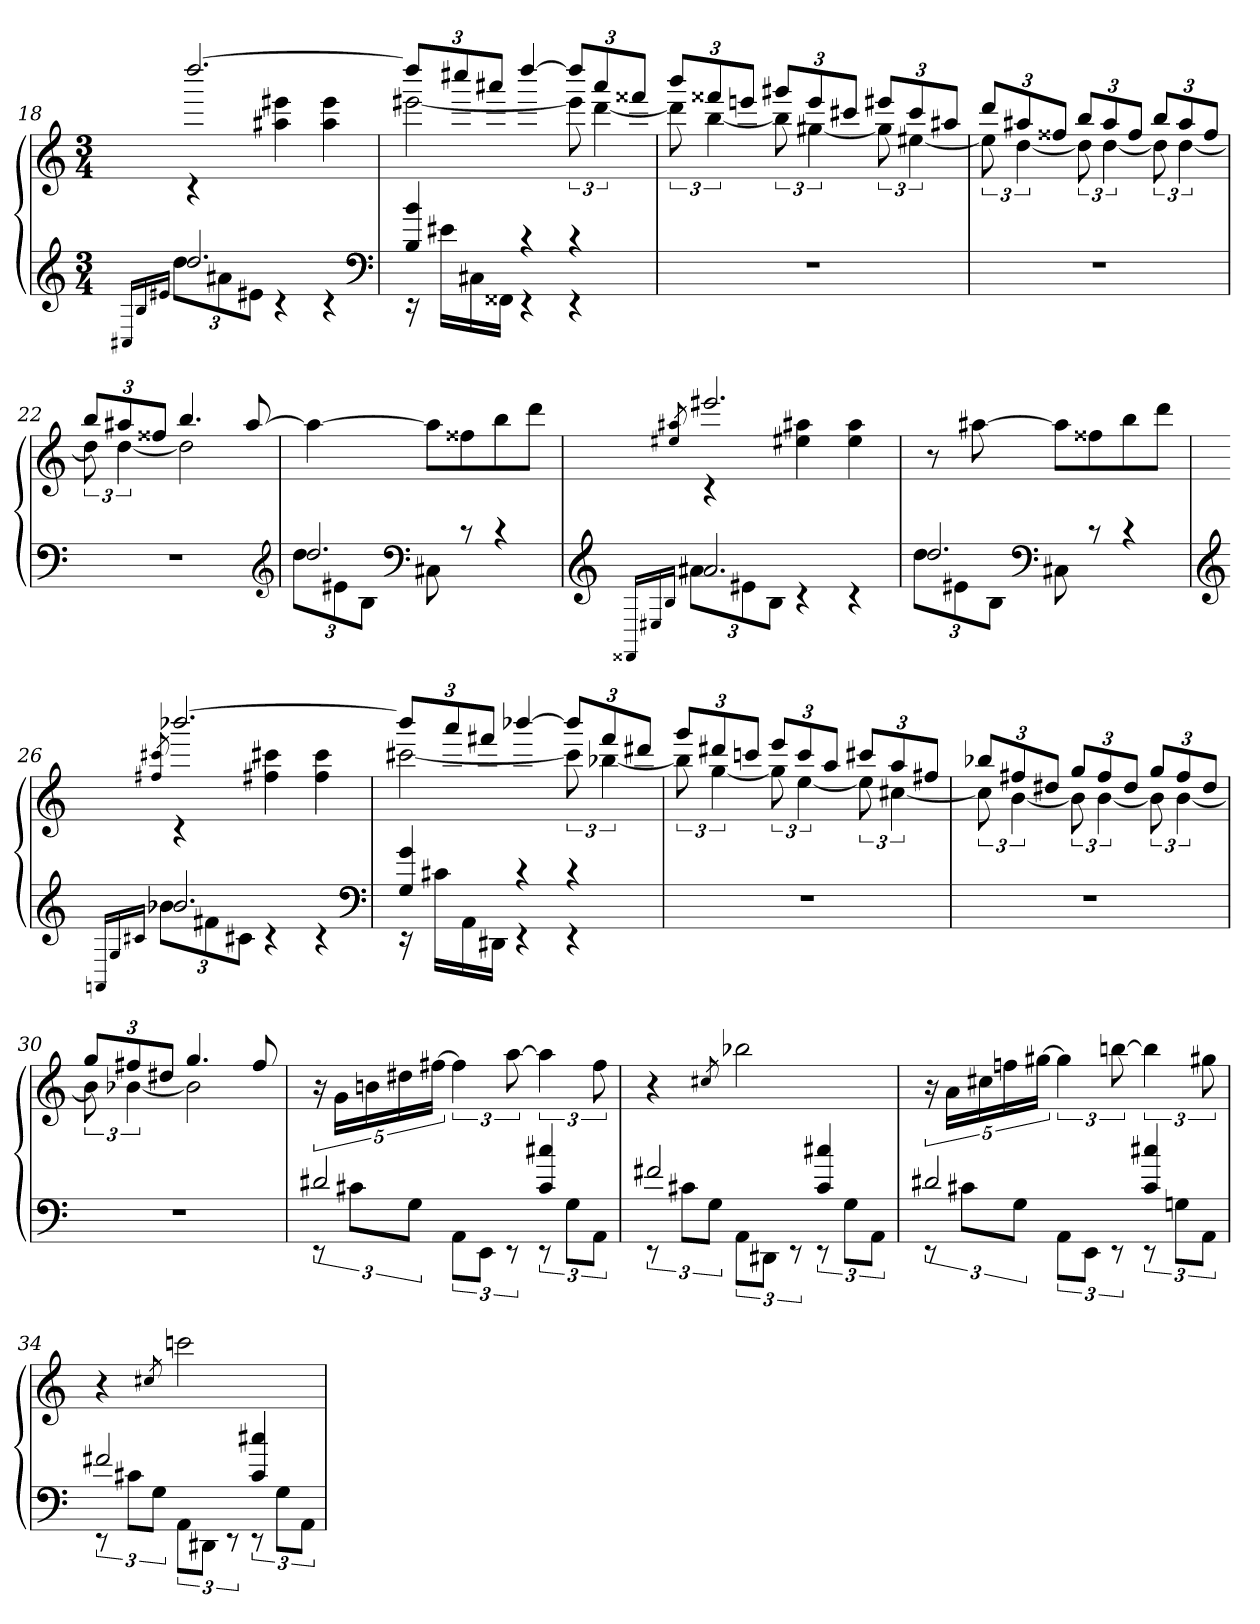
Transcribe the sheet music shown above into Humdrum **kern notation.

**kern	**kern
*part1	*part1
*staff2	*staff1
*clefG2	*clefG2
*k[]	*k[]
*M3/4	*M3/4
=18	=18
16qqC#X/LL	.
16qqB/	.
16qqe#X/JJ	.
*^	*^
2.dd	12ddL	[2.dddd	4rc
.	12a#X	.	.
.	12e#XJ	.	.
.	4rc	.	4aa#X 4eee#X
.	4rc	.	4aa# 4eee#
*clefF4	*	*	*
=19	=19	=19	=19
4B 4b	16rEE	12ddddL]	[2eee#X
.	16e#XLL	.	.
.	.	12cccc#X	.
.	16C#X	.	.
.	.	12aaa#XJ	.
.	16FF##XJJ	.	.
4rc	4rEE	[4dddd	.
4rc	4rEE	12ddddL]	12eee#]
.	.	12aaa#	[6ddd
.	.	12fff##XJ	.
*v	*v	*	*
=20	=20	=20
2.r	12bbbL	12ddd]
.	12fff##X	[6bb
.	12eeenJ	.
.	12ggg#XL	12bb]
.	12eee	[6gg#X
.	12ccc#XJ	.
.	12eee#XL	12gg#]
.	12ccc#	[6ee#X
.	12aa#XJ	.
=21	=21	=21
2.r	12dddL	12ee#]
.	12aa#X	[6dd
.	12ff##XJ	.
.	12bbL	12dd]
.	12aa#	[6dd
.	12ff##J	.
.	12bbL	12dd]
.	12aa#	[6dd
.	12ff##J	.
=22	=22	=22
2.r	12bbL	12dd]
.	12aa#X	[6dd
.	12ff##XJ	.
.	4.bb	2dd]
.	[8aa#	.
*	*v	*v
*clefG2	*
=23	=23
*^	*
2.dd	12ddL	4aa#_
.	12e#X	.
.	12BJ	.
*clefF4	*	*
.	8C#X	8aa#L]
.	8rc	8ff##X
.	4rc	8bb
.	.	8dddJ
=24	=24	=24
*clefG2	*	*
16qqFF##X/LL	.	.
16qqE#X/	.	.
16qqB/JJ	.	8qee#X/ 8qaa#X/
*	*	*^
2.a#X	12a#XL	2.eee#X	4rc
.	12e#X	.	.
.	12BJ	.	.
.	4rc	.	4ee#X 4aa#X
.	4rc	.	4ee# 4aa#
*	*	*v	*v
=25	=25	=25
2.dd	12ddL	8r
.	12e#X	.
.	.	[8aa#X
.	12BJ	.
*clefF4	*	*
.	8C#X	8aa#L]
.	8rc	8ff##X
.	4rc	8bb
.	.	8dddJ
=26	=26	=26
*clefG2	*	*
16qqAAn/LL	.	.
16qqG/	.	.
16qqc#X/JJ	.	8qff#X/ 8qccc#X/
*	*	*^
2.b-X	12b-XL	[2.bbb-X	4rc
.	12f#X	.	.
.	12c#XJ	.	.
.	4rc	.	4ff#X 4ccc#X
.	4rc	.	4ff# 4ccc#
*clefF4	*	*	*
=27	=27	=27	=27
4G 4g	16rEE	12bbb-L]	[2ccc#X
.	16c#XLL	.	.
.	.	12aaa	.
.	16AA	.	.
.	.	12fff#XJ	.
.	16DD#XJJ	.	.
4rc	4rEE	[4bbb-X	.
4rc	4rEE	12bbb-L]	12ccc#]
.	.	12fff#	[6bb-X
.	.	12ddd#XJ	.
*v	*v	*	*
=28	=28	=28
2.r	12gggL	12bb-]
.	12ddd#X	[6gg
.	12cccnJ	.
.	12eeeL	12gg]
.	12ccc	[6ee
.	12aaJ	.
.	12ccc#XL	12ee]
.	12aa	[6cc#X
.	12ff#XJ	.
=29	=29	=29
2.r	12bb-XL	12cc#]
.	12ff#X	[6b
.	12dd#XJ	.
.	12ggL	12b]
.	12ff#	[6b
.	12dd#J	.
.	12ggL	12b]
.	12ff#	[6b
.	12dd#J	.
=30	=30	=30
2.r	12ggL	12b]
.	12ff#X	[6b-X
.	12dd#XJ	.
.	4.gg	2b-]
.	8ff#	.
*	*v	*v
=31	=31
*^	*
2d#X	12rEE	20r
.	.	20gLL
.	12c#XL	.
.	.	20bn
.	.	20dd#X
.	12GJ	.
.	.	[20ff#XJJ
.	12AAL	6ff#]
.	12EEJ	.
.	12rEE	[12aa
4c# 4cc#X	12rEE	6aa]
.	12GL	.
.	12AAJ	12ff#
=32	=32	=32
2f#X	12rEE	4r
.	12c#XL	.
.	12GJ	.
.	.	8qcc#X/
.	12AAL	2bb-X
.	12DD#XJ	.
.	12rEE	.
4c# 4cc#X	12rEE	.
.	12GL	.
.	12AAJ	.
=33	=33	=33
2d#X	12rEE	20r
.	.	20aLL
.	12c#XL	.
.	.	20cc#X
.	.	20ffn
.	12GJ	.
.	.	[20gg#XJJ
.	12AAL	6gg#]
.	12EEJ	.
.	12rEE	[12bbn
4c# 4cc#X	12rEE	6bb]
.	12GnL	.
.	12AAJ	12gg#X
=34	=34	=34
2f#X	12rEE	4r
.	12c#XL	.
.	12GJ	.
.	.	8qcc#X/
.	12AAL	2cccn
.	12DD#XJ	.
.	12rEE	.
4c# 4cc#X	12rEE	.
.	12GL	.
.	12AAJ	.
*v	*v	*
=	=
*-	*-
